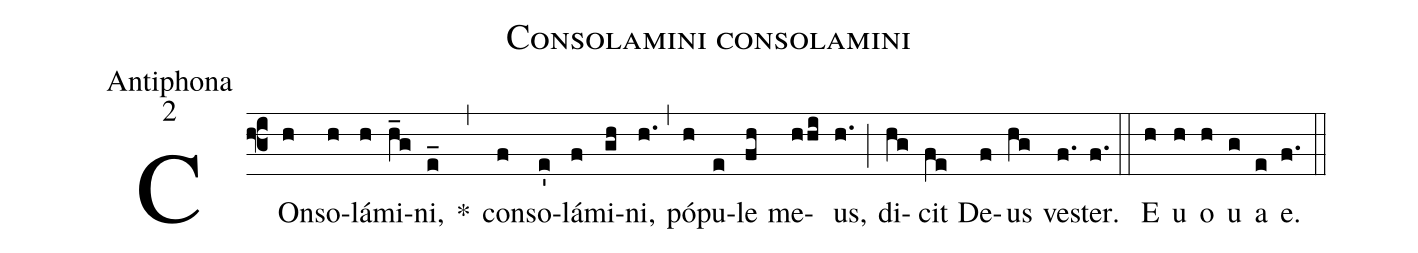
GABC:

name:Consolamini consolamini;
office-part:Antiphona;
mode:2;
%%
(f3) COn(h)so(h)lá(h)mi(h_g)ni,(e_) *(,) con(f)so(e')lá(f)mi(gh)ni,(h.) (,) pó(h)pu(e)le(fh) me(hhi)us,(h.) (;) di(hg)cit(fe) De(f)us(hg) ve(f.)ster.(f.) (::) <eu>E(h) u(h) o(h) u(g) a(e) e.</eu>(f.) (::)
